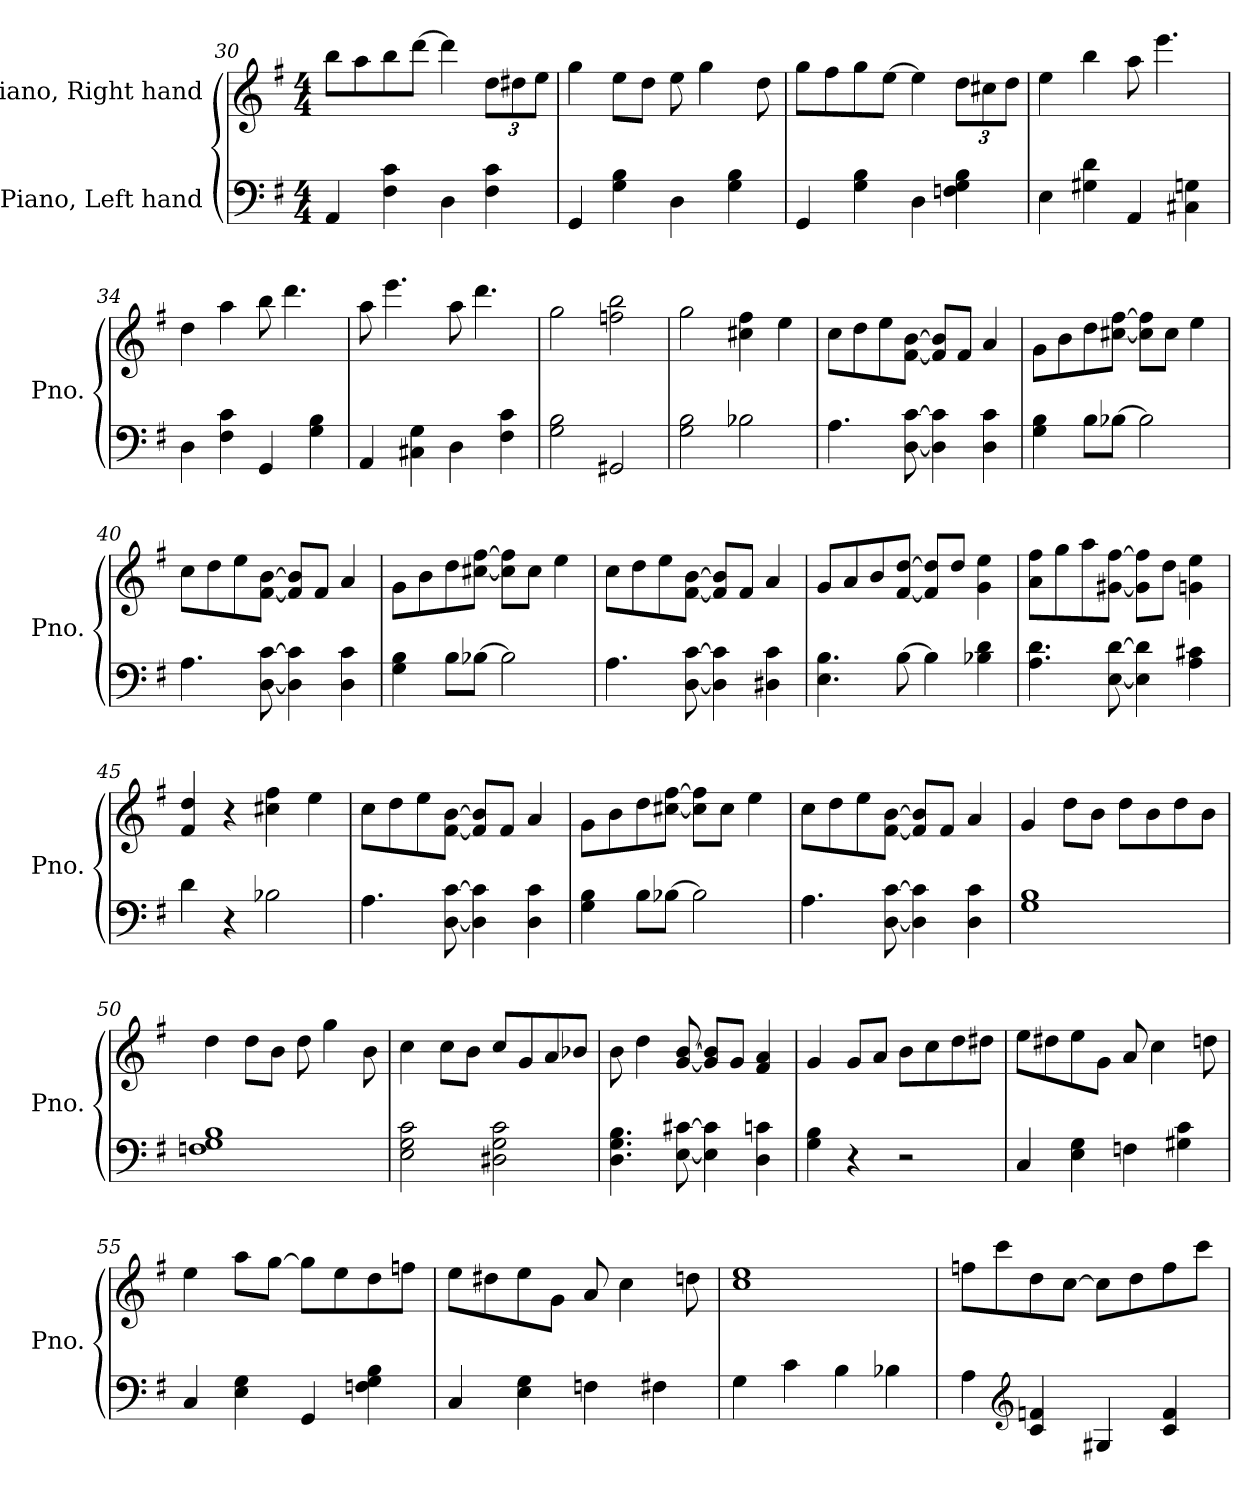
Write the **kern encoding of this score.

**kern	**kern
*part2	*part1
*staff2	*staff1
*I"Piano, Left hand	*I"Piano, Right hand
*I'Pno.	*I'Pno.
*clefF4	*clefG2
*k[f#]	*k[f#]
*M4/4	*M4/4
=30	=30
4AA/	8bb\L
.	8aa\
4F#\ 4c\	8bb\
.	[8ddd\J
4D\	4ddd\]
*	*Xbrackettup
4F#\ 4c\	12dd\L
.	12dd#X\
.	12ee\J
=31	=31
4GG/	4gg\
4G\ 4B\	8ee\L
.	8dd\J
4D\	8ee\
.	4gg\
4G\ 4B\	.
.	8dd\
=32	=32
4GG/	8gg\L
.	8ff#\
4G\ 4B\	8gg\
.	[8ee\J
4D\	4ee\]
4Fn\ 4G\ 4B\	12dd\L
.	12cc#X\
.	12dd\J
!!LO:LB:g=z
=33	=33
4E\	4ee\
4G#X\ 4d\	4bb\
4AA/	8aa\
.	4.eee\
4C#X\ 4Gn\	.
=34	=34
4D\	4dd\
4F#\ 4c\	4aa\
4GG/	8bb\
.	4.ddd\
4G\ 4B\	.
=35	=35
4AA/	8aa\
.	4.eee\
4C#X\ 4G\	.
4D\	8aa\
.	4.ddd\
4F#\ 4c\	.
=36	=36
2G\ 2B\	2gg\
2GG#X/	2ffn\ 2bb\
=37	=37
2G\ 2B\	2gg\
2B-X\	4cc#X\ 4ff#\
.	4ee\
=38	=38
4.A\	8cc\L
.	8dd\
.	8ee\
[8D\ [8c\	[8f#\ [8b\J
4D\] 4c\]	8f#/] 8b/]L
.	8f#/J
4D\ 4c\	4a/
!!LO:LB:g=z
=39	=39
4G\ 4B\	8g\L
.	8b\
8B\L	8dd\
[8B-X\J	[8cc#X\ [8ff#\J
2B-\]	8cc#\] 8ff#\]L
.	8cc#\J
.	4ee\
=40	=40
4.A\	8cc\L
.	8dd\
.	8ee\
[8D\ [8c\	[8f#\ [8b\J
4D\] 4c\]	8f#/] 8b/]L
.	8f#/J
4D\ 4c\	4a/
=41	=41
4G\ 4B\	8g\L
.	8b\
8B\L	8dd\
[8B-X\J	[8cc#X\ [8ff#\J
2B-\]	8cc#\] 8ff#\]L
.	8cc#\J
.	4ee\
=42	=42
4.A\	8cc\L
.	8dd\
.	8ee\
[8D\ [8c\	[8f#\ [8b\J
4D\] 4c\]	8f#/] 8b/]L
.	8f#/J
4D#X\ 4c\	4a/
=43	=43
4.E\ 4.B\	8g/L
.	8a/
.	8b/
[8B\	[8f#/ [8dd/J
4B\]	8f#/] 8dd/]L
.	8dd/J
4B-X\ 4d\	4g\ 4ee\
!!LO:LB:g=z
=44	=44
4.A\ 4.d\	8a\ 8ff#\L
.	8gg\
.	8aa\
[8E\ [8d\	[8g#X\ [8ff#\J
4E\] 4d\]	8g#\] 8ff#\]L
.	8dd\J
4A\ 4c#X\	4gn\ 4ee\
=45	=45
4d\	4f#/ 4dd/
4r	4r
2B-X\	4cc#X\ 4ff#\
.	4ee\
=46	=46
4.A\	8cc\L
.	8dd\
.	8ee\
[8D\ [8c\	[8f#\ [8b\J
4D\] 4c\]	8f#/] 8b/]L
.	8f#/J
4D\ 4c\	4a/
=47	=47
4G\ 4B\	8g\L
.	8b\
8B\L	8dd\
[8B-X\J	[8cc#X\ [8ff#\J
2B-\]	8cc#\] 8ff#\]L
.	8cc#\J
.	4ee\
=48	=48
4.A\	8cc\L
.	8dd\
.	8ee\
[8D\ [8c\	[8f#\ [8b\J
4D\] 4c\]	8f#/] 8b/]L
.	8f#/J
4D\ 4c\	4a/
!!LO:LB:g=z
=49	=49
1G 1B	4g/
.	8dd\L
.	8b\J
.	8dd\L
.	8b\
.	8dd\
.	8b\J
=50	=50
1Fn 1G 1B	4dd\
.	8dd\L
.	8b\J
.	8dd\
.	4gg\
.	8b\
=51	=51
2E\ 2G\ 2c\	4cc\
.	8cc\L
.	8b\J
2D#X\ 2G\ 2c\	8cc/L
.	8g/
.	8a/
.	8b-X/J
=52	=52
4.D\ 4.G\ 4.B\	8b\
.	4dd\
[8E\ [8c#X\	[8g/ [8b/
4E\] 4c#\]	8g/] 8b/]L
.	8g/J
4D\ 4cn\	4f#/ 4a/
=53	=53
4G\ 4B\	4g/
4r	8g/L
.	8a/J
2r	8b\L
.	8cc\
.	8dd\
.	8dd#X\J
!!LO:LB:g=z
=54	=54
4C/	8ee\L
.	8dd#X\
4E\ 4G\	8ee\
.	8g\J
4Fn\	8a/
.	4cc\
4G#X\ 4c\	.
.	8ddn\
=55	=55
4C/	4ee\
4E\ 4G\	8aa\L
.	[8gg\J
4GG/	8gg\L]
.	8ee\
4Fn\ 4G\ 4B\	8dd\
.	8ffn\J
=56	=56
4C/	8ee\L
.	8dd#X\
4E\ 4G\	8ee\
.	8g\J
4Fn\	8a/
.	4cc\
4F#X\	.
.	8ddn\
=57	=57
4G\	1cc 1ee
4c\	.
4B\	.
4B-X\	.
!!LO:PB:g=z
=58	=58
4A\	8ffn\L
.	8ccc\
*clefG2	*
4c/ 4fn/	8dd\
.	[8cc\J
4G#X/	8cc\L]
.	8dd\
4c/ 4f/	8ff\
.	8ccc\J
=	=
*-	*-
